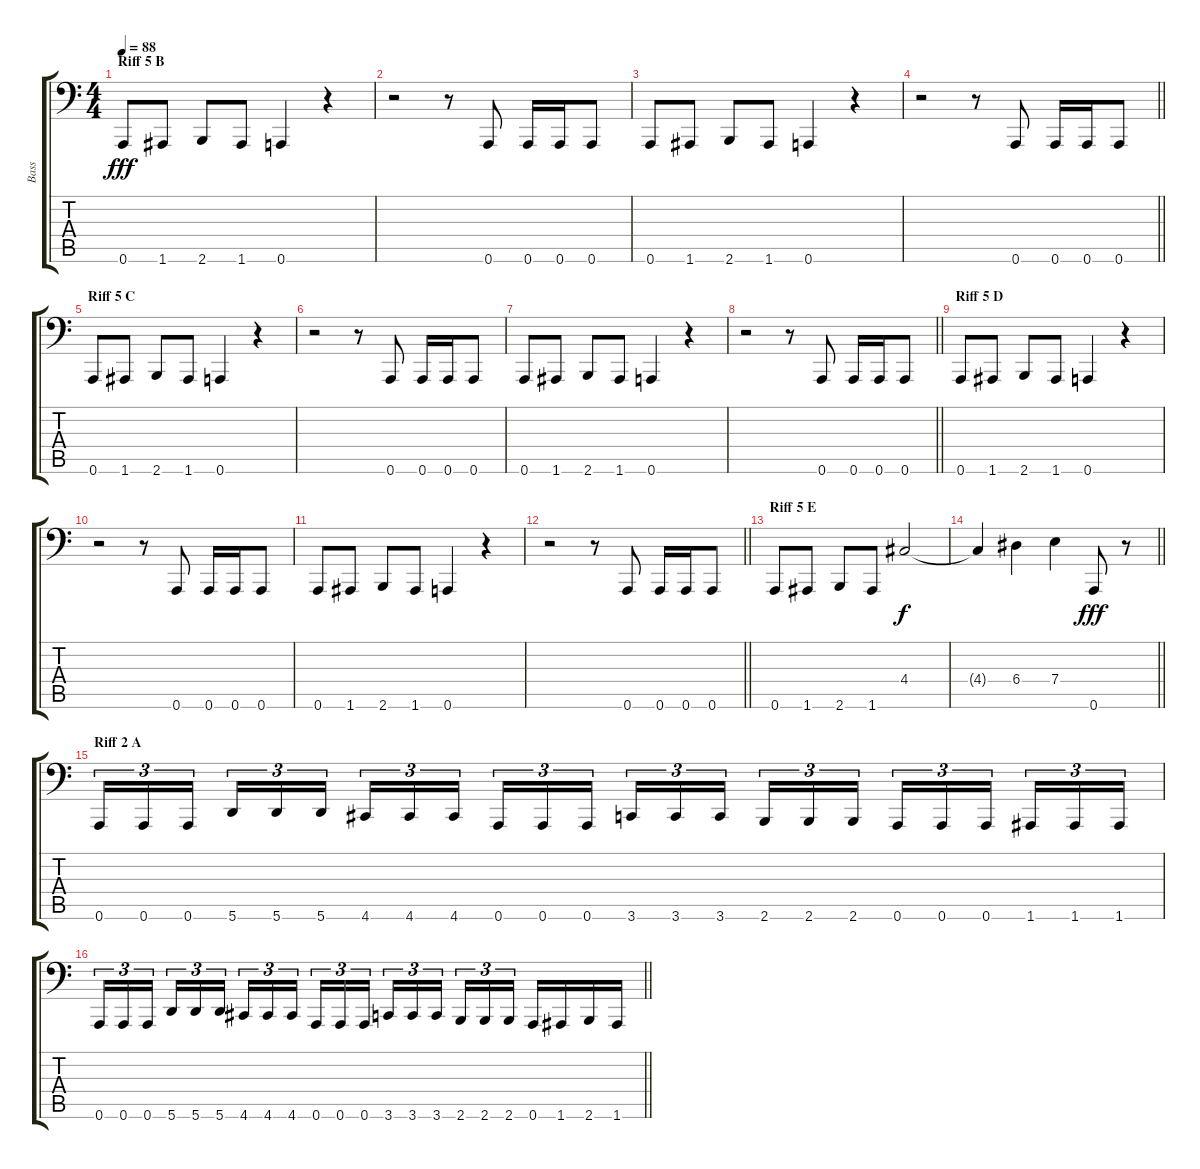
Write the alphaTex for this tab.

\track ("Bass" "Bass") {instrument electricbasspick}
\staff {score tabs}
\tuning (B2 Gb2 D2 A1 E1 A0) {hide}
\ts (4 4)
\section ("" "Riff 5 B")
\tempo 88
\clef f4
\ks c
0.6.8{dy fff} 1.6.8 2.6.8 1.6.8 0.6.4 r.4 |
r.2 r.8 0.6.8 0.6.16 0.6.16 0.6.8 |
0.6.8 1.6.8 2.6.8 1.6.8 0.6.4 r.4 |
\barLineRight lightlight
r.2 r.8 0.6.8 0.6.16 0.6.16 0.6.8 |
\section ("" "Riff 5 C")
0.6.8 1.6.8 2.6.8 1.6.8 0.6.4 r.4 |
r.2 r.8 0.6.8 0.6.16 0.6.16 0.6.8 |
0.6.8 1.6.8 2.6.8 1.6.8 0.6.4 r.4 |
\barLineRight lightlight
r.2 r.8 0.6.8 0.6.16 0.6.16 0.6.8 |
\section ("" "Riff 5 D")
0.6.8 1.6.8 2.6.8 1.6.8 0.6.4 r.4 |
r.2 r.8 0.6.8 0.6.16 0.6.16 0.6.8 |
0.6.8 1.6.8 2.6.8 1.6.8 0.6.4 r.4 |
\barLineRight lightlight
r.2 r.8 0.6.8 0.6.16 0.6.16 0.6.8 |
\section ("" "Riff 5 E")
0.6.8 1.6.8 2.6.8 1.6.8 4.4.2{dy f} |
\barLineRight lightlight
4.4{t}.4 6.4.4 7.4.4 0.6.8{dy fff} r.8 |
\section ("" "Riff 2 A")
0.6.16{tu (3 2)} 0.6.16{tu (3 2)} 0.6.16{tu (3 2) beam splitsecondary} 5.6.16{tu (3 2)} 5.6.16{tu (3 2)} 5.6.16{tu (3 2)} 4.6.16{tu (3 2)} 4.6.16{tu (3 2)} 4.6.16{tu (3 2) beam splitsecondary} 0.6.16{tu (3 2)} 0.6.16{tu (3 2)} 0.6.16{tu (3 2)} 3.6.16{tu (3 2)} 3.6.16{tu (3 2)} 3.6.16{tu (3 2) beam splitsecondary} 2.6.16{tu (3 2)} 2.6.16{tu (3 2)} 2.6.16{tu (3 2)} 0.6.16{tu (3 2)} 0.6.16{tu (3 2)} 0.6.16{tu (3 2) beam splitsecondary} 1.6.16{tu (3 2)} 1.6.16{tu (3 2)} 1.6.16{tu (3 2)} |
\barLineRight lightlight
0.6.16{tu (3 2)} 0.6.16{tu (3 2)} 0.6.16{tu (3 2) beam splitsecondary} 5.6.16{tu (3 2)} 5.6.16{tu (3 2)} 5.6.16{tu (3 2)} 4.6.16{tu (3 2)} 4.6.16{tu (3 2)} 4.6.16{tu (3 2) beam splitsecondary} 0.6.16{tu (3 2)} 0.6.16{tu (3 2)} 0.6.16{tu (3 2)} 3.6.16{tu (3 2)} 3.6.16{tu (3 2)} 3.6.16{tu (3 2) beam splitsecondary} 2.6.16{tu (3 2)} 2.6.16{tu (3 2)} 2.6.16{tu (3 2)} 0.6.16 1.6.16 2.6.16 1.6.16
